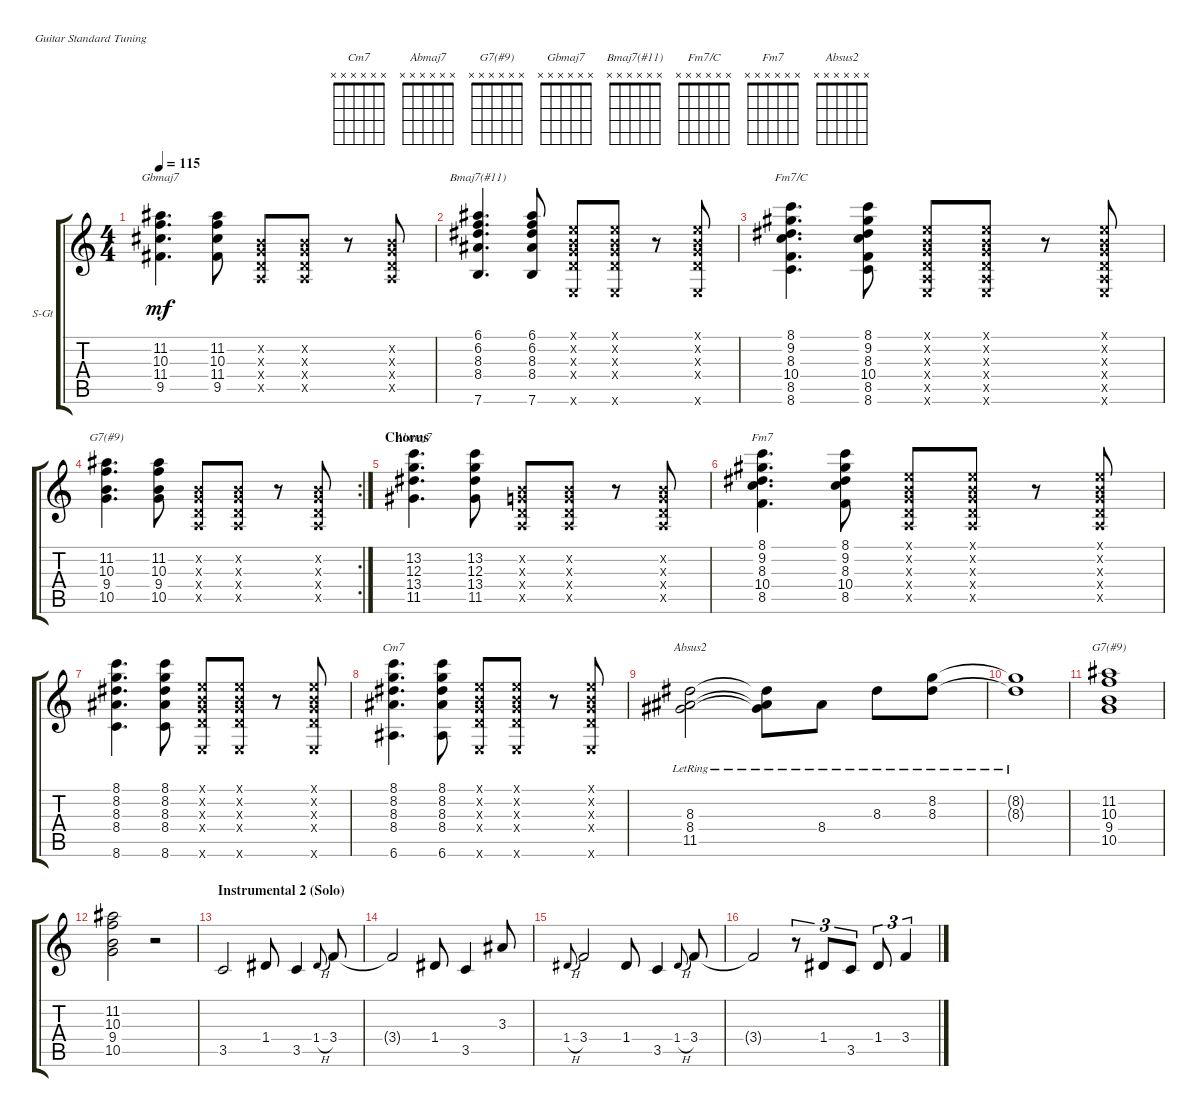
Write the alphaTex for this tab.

\defaultSystemsLayout 4
\bracketExtendMode groupsimilarinstruments
\firstSystemTrackNameOrientation horizontal
\otherSystemsTrackNameOrientation horizontal
\track ("Steel Guitar" "S-Gt") {instrument acousticguitarsteel}
\staff {score tabs}
\tuning (E4 B3 G3 D3 A2 E2)
\chord ("Cm7" x x x x x x)
\chord ("Abmaj7" x x x x x x)
\chord ("G7(#9)" x x x x x x)
\chord ("Gbmaj7" x x x x x x)
\chord ("Bmaj7(#11)" x x x x x x)
\chord ("Fm7/C" x x x x x x)
\chord ("Fm7" x x x x x x)
\chord ("Absus2" x x x x x x)
\ts (4 4)
\tempo 115
\clef g2
\ks c
(11.2 11.4 10.3 9.5).4{d ch "Gbmaj7" dy mf} (11.2 11.4 10.3 9.5).8 (0.2{x} 0.3{x} 0.4{x} 0.5{x}).8 (0.4{x} 0.3{x} 0.2{x} 0.5{x}).8 r.8 (0.2{x} 0.3{x} 0.4{x} 0.5{x}).8 |
(6.2 8.4 8.3 6.1 7.6).4{d ch "Bmaj7(#11)"} (6.1 6.2 8.4 8.3 7.6).8 (0.1{x} 0.2{x} 0.3{x} 0.4{x} 0.6{x}).8 (0.4{x} 0.3{x} 0.2{x} 0.1{x} 0.6{x}).8 r.8 (0.1{x} 0.2{x} 0.3{x} 0.4{x} 0.6{x}).8 |
(8.1 9.2 10.4 8.3 8.6 8.5).4{d ch "Fm7/C"} (8.1 9.2 10.4 8.3 8.6 8.5).8 (0.1{x} 0.2{x} 0.3{x} 0.4{x} 0.6{x} 0.5{x}).8 (0.4{x} 0.3{x} 0.2{x} 0.1{x} 0.5{x} 0.6{x}).8 r.8 (0.1{x} 0.2{x} 0.3{x} 0.4{x} 0.6{x} 0.5{x}).8 |
\rc 2
(11.2 9.4 10.3 10.5).4{d ch "G7(#9)"} (11.2 9.4 10.3 10.5).8 (0.2{x} 0.3{x} 0.4{x} 0.5{x}).8 (0.4{x} 0.3{x} 0.2{x} 0.5{x}).8 r.8 (0.2{x} 0.3{x} 0.4{x} 0.5{x}).8 |
\section ("" "Chorus")
(13.2 13.4 12.3 11.5).4{d ch "Abmaj7"} (13.2 13.4 12.3 11.5).8 (0.2{x} 0.3{x} 0.4{x} 0.5{x}).8 (0.4{x} 0.3{x} 0.2{x} 0.5{x}).8 r.8 (0.2{x} 0.3{x} 0.4{x} 0.5{x}).8 |
(8.1 9.2 10.4 8.3 8.5).4{d ch "Fm7"} (8.1 9.2 10.4 8.3 8.5).8 (0.1{x} 0.2{x} 0.3{x} 0.4{x} 0.5{x}).8 (0.4{x} 0.3{x} 0.2{x} 0.1{x} 0.5{x}).8 r.8 (0.1{x} 0.2{x} 0.3{x} 0.4{x} 0.5{x}).8 |
(8.1 8.2 8.3 8.6 8.4).4{d} (8.1 8.2 8.4 8.3 8.6).8 (0.1{x} 0.2{x} 0.3{x} 0.4{x} 0.6{x}).8 (0.4{x} 0.3{x} 0.2{x} 0.1{x} 0.6{x}).8 r.8 (0.1{x} 0.2{x} 0.3{x} 0.4{x} 0.6{x}).8 |
(8.1 8.2 8.3 6.6 8.4).4{d ch "Cm7"} (8.1 8.2 8.4 8.3 6.6).8 (0.1{x} 0.2{x} 0.3{x} 0.4{x} 0.6{x}).8 (0.4{x} 0.3{x} 0.2{x} 0.1{x} 0.6{x}).8 r.8 (0.1{x} 0.2{x} 0.3{x} 0.4{x} 0.6{x}).8 |
(11.5{lr} 8.4{lr} 8.3{lr}).2{ch "Absus2"} (11.5{lr t} 8.4{lr t} 8.3{lr t}).8 8.4{lr}.8 8.3{lr}.8 (8.3{lr} 8.2{lr}).8 |
(8.2{lr t} 8.3{lr t}).1 |
(11.2 9.4 10.3 10.5).1{ch "G7(#9)"} |
(11.2 9.4 10.3 10.5).2 r.2 |
\section ("" "Instrumental 2 (Solo)")
3.5.2 1.4.8 3.5.4 1.4{h}.8{gr onbeat} 3.4.8 |
3.4{t}.2 1.4.8 3.5.4 3.3.8 |
1.4{h}.8{gr onbeat} 3.4.2 1.4.8 3.5.4 1.4{h}.8{gr onbeat} 3.4.8 |
3.4{t}.2 r.8{tu (3 2)} 1.4.8{tu (3 2)} 3.5.8{tu (3 2)} 1.4.8{tu (3 2)} 3.4.4{tu (3 2)}
